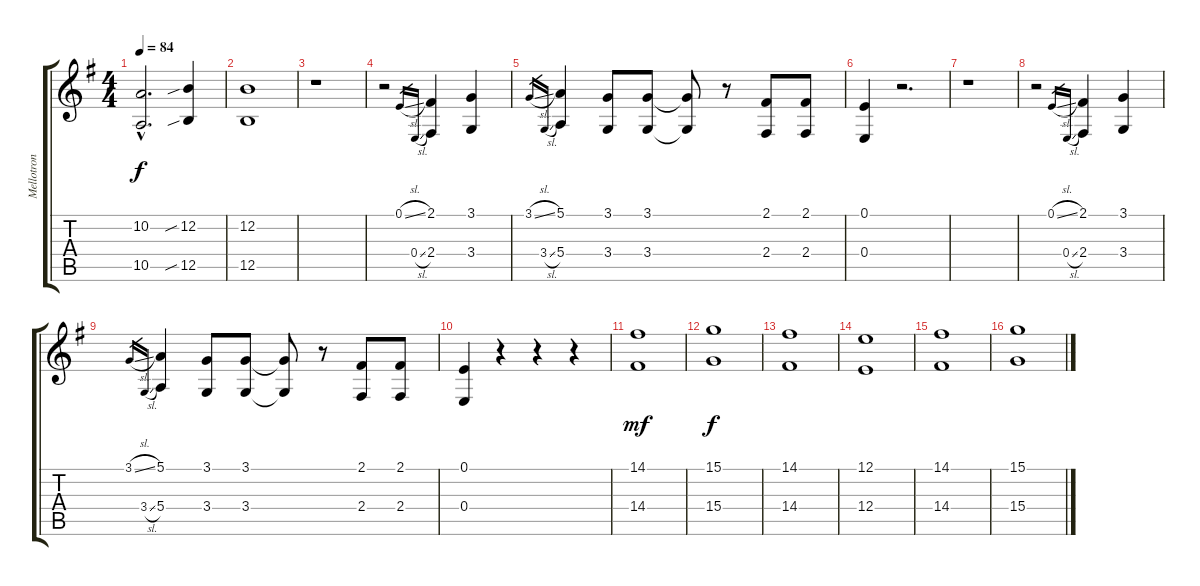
\track ("Mellotron" "Mellotron") {instrument stringensemble1}
\staff {score tabs}
\tuning (E4 B3 E3 E3 B2 E2) {hide}
\ts (4 4)
\tempo 84
\clef g2
\ks g
(10.2{hac} 10.5{hac}).2{d dy f} (12.2{sib} 12.5{sib}).4 |
(12.2 12.5).1 |
r.1 |
r.2 0.1{sl}.16{gr} 0.4{sl}.16{gr} (2.1 2.4).4 (3.1 3.4).4 |
3.1{sl}.16{gr} 3.4{sl}.16{gr} (5.1 5.4).4 (3.1 3.4).8 (3.1 3.4).8 (3.1{t} 3.4{t}).8 r.8 (2.1 2.4).8 (2.1 2.4).8 |
(0.1 0.4).4 r.2{d} |
r.1 |
r.2 0.1{sl}.16{gr} 0.4{sl}.16{gr} (2.1 2.4).4 (3.1 3.4).4 |
3.1{sl}.16{gr} 3.4{sl}.16{gr} (5.1 5.4).4 (3.1 3.4).8 (3.1 3.4).8 (3.1{t} 3.4{t}).8 r.8 (2.1 2.4).8 (2.1 2.4).8 |
(0.1 0.4).4 r.4 r.4 r.4 |
(14.1 14.4).1{dy mf} |
(15.1 15.4).1{dy f} |
(14.1 14.4).1 |
(12.1 12.4).1 |
(14.1 14.4).1 |
(15.1 15.4).1
